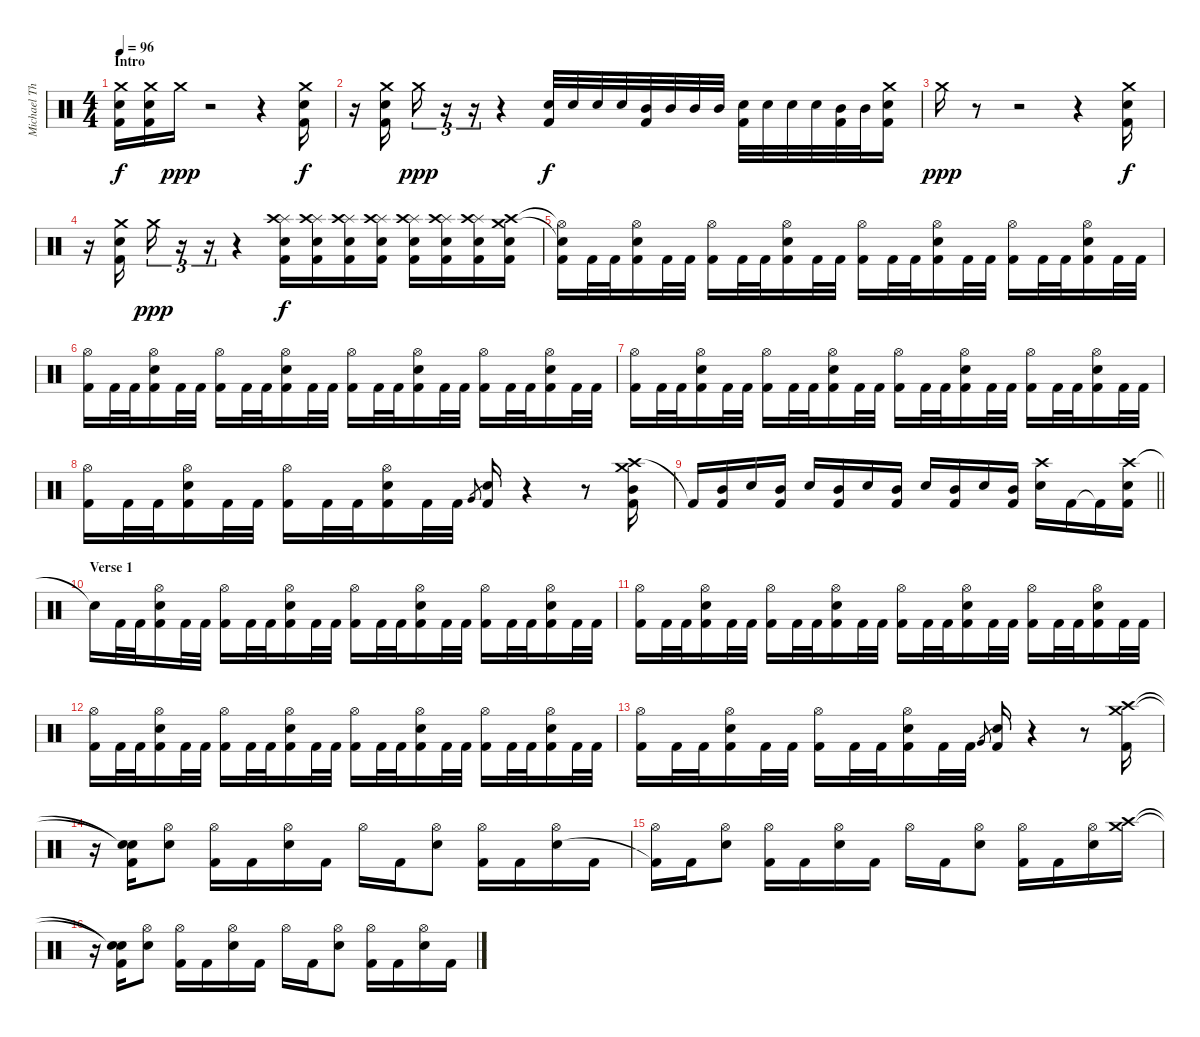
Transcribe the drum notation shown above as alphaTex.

\track ("Michael Thomas" "Michael Th") {instrument percussion}
\staff {score}
\articulation defaults
\ts (4 4)
\section ("" "Intro")
\tempo 96
\clef neutral
\ks c
("Crash medium (hit)" "Electric Snare (hit)" "Kick (hit) 2").16{dy f} ("Crash medium (hit)" "Electric Snare (hit)" "Kick (hit) 2").16 "Crash medium (hit)".16{dy ppp} r.2 r.4 ("Crash medium (hit)" "Electric Snare (hit)" "Kick (hit) 2").16{dy f} |
r.16 ("Crash medium (hit)" "Electric Snare (hit)" "Kick (hit) 2").16 "Crash medium (hit)".16{tu (3 2) dy ppp} r.16{tu (3 2)} r.16{tu (3 2)} r.4 ("Electric Snare (hit)" "Kick (hit) 2").32{dy f} "Electric Snare (hit)".32 "Electric Snare (hit)".32 "Electric Snare (hit)".32 ("Mid Tom (hit)" "Kick (hit) 2").32 "Mid Tom (hit)".32 "Mid Tom (hit)".32 "Mid Tom (hit)".32 ("Electric Snare (hit)" "Kick (hit) 2").32 "Electric Snare (hit)".32 "Electric Snare (hit)".32 "Electric Snare (hit)".32 ("Mid Tom (hit)" "Kick (hit) 2").32 "Mid Tom (hit)".32 ("Crash medium (hit)" "Electric Snare (hit)" "Kick (hit) 2").16 |
"Crash medium (hit)".16{dy ppp} r.8 r.2 r.4 ("Crash medium (hit)" "Electric Snare (hit)" "Kick (hit) 2").16{dy f} |
r.16 ("Crash medium (hit)" "Electric Snare (hit)" "Kick (hit) 2").16 "Crash medium (hit)".16{tu (3 2) dy ppp} r.16{tu (3 2)} r.16{tu (3 2)} r.4 ("Splash (hit)" "Crash high (hit)" "Electric Snare (hit)" "Kick (hit) 2").16{dy f} ("Splash (hit)" "Crash high (hit)" "Electric Snare (hit)" "Kick (hit) 2").16 ("Splash (hit)" "Crash high (hit)" "Electric Snare (hit)" "Kick (hit) 2").16 ("Splash (hit)" "Crash high (hit)" "Electric Snare (hit)" "Kick (hit) 2").16 ("Splash (hit)" "Crash high (hit)" "Electric Snare (hit)" "Kick (hit) 2").16 ("Splash (hit)" "Crash high (hit)" "Electric Snare (hit)" "Kick (hit) 2").16 ("Splash (hit)" "Crash high (hit)" "Electric Snare (hit)" "Kick (hit) 2").16 ("Crash high (hit)" "Crash medium (hit)" "Electric Snare (hit)" "Kick (hit) 2").16 |
("Hi-Hat (open)"{t} "Snare (hit)"{t} "Kick (hit) 2").16 "Kick (hit) 2".32 "Kick (hit) 2".32 ("Hi-Hat (open)" "Electric Snare (hit)" "Kick (hit) 2").16 "Kick (hit) 2".32 "Kick (hit) 2".32 ("Hi-Hat (open)" "Kick (hit) 2").16 "Kick (hit) 2".32 "Kick (hit) 2".32 ("Hi-Hat (open)" "Electric Snare (hit)" "Kick (hit) 2").16 "Kick (hit) 2".32 "Kick (hit) 2".32 ("Hi-Hat (open)" "Kick (hit) 2").16 "Kick (hit) 2".32 "Kick (hit) 2".32 ("Hi-Hat (open)" "Electric Snare (hit)" "Kick (hit) 2").16 "Kick (hit) 2".32 "Kick (hit) 2".32 ("Hi-Hat (open)" "Kick (hit) 2").16 "Kick (hit) 2".32 "Kick (hit) 2".32 ("Hi-Hat (open)" "Electric Snare (hit)" "Kick (hit) 2").16 "Kick (hit) 2".32 "Kick (hit) 2".32 |
("Hi-Hat (open)" "Kick (hit) 2").16 "Kick (hit) 2".32 "Kick (hit) 2".32 ("Hi-Hat (open)" "Electric Snare (hit)" "Kick (hit) 2").16 "Kick (hit) 2".32 "Kick (hit) 2".32 ("Hi-Hat (open)" "Kick (hit) 2").16 "Kick (hit) 2".32 "Kick (hit) 2".32 ("Hi-Hat (open)" "Electric Snare (hit)" "Kick (hit) 2").16 "Kick (hit) 2".32 "Kick (hit) 2".32 ("Hi-Hat (open)" "Kick (hit) 2").16 "Kick (hit) 2".32 "Kick (hit) 2".32 ("Hi-Hat (open)" "Electric Snare (hit)" "Kick (hit) 2").16 "Kick (hit) 2".32 "Kick (hit) 2".32 ("Hi-Hat (open)" "Kick (hit) 2").16 "Kick (hit) 2".32 "Kick (hit) 2".32 ("Hi-Hat (open)" "Electric Snare (hit)" "Kick (hit) 2").16 "Kick (hit) 2".32 "Kick (hit) 2".32 |
("Hi-Hat (open)" "Kick (hit) 2").16 "Kick (hit) 2".32 "Kick (hit) 2".32 ("Hi-Hat (open)" "Electric Snare (hit)" "Kick (hit) 2").16 "Kick (hit) 2".32 "Kick (hit) 2".32 ("Hi-Hat (open)" "Kick (hit) 2").16 "Kick (hit) 2".32 "Kick (hit) 2".32 ("Hi-Hat (open)" "Electric Snare (hit)" "Kick (hit) 2").16 "Kick (hit) 2".32 "Kick (hit) 2".32 ("Hi-Hat (open)" "Kick (hit) 2").16 "Kick (hit) 2".32 "Kick (hit) 2".32 ("Hi-Hat (open)" "Electric Snare (hit)" "Kick (hit) 2").16 "Kick (hit) 2".32 "Kick (hit) 2".32 ("Hi-Hat (open)" "Kick (hit) 2").16 "Kick (hit) 2".32 "Kick (hit) 2".32 ("Hi-Hat (open)" "Electric Snare (hit)" "Kick (hit) 2").16 "Kick (hit) 2".32 "Kick (hit) 2".32 |
("Hi-Hat (open)" "Kick (hit) 2").16 "Kick (hit) 2".32 "Kick (hit) 2".32 ("Hi-Hat (open)" "Electric Snare (hit)" "Kick (hit) 2").16 "Kick (hit) 2".32 "Kick (hit) 2".32 ("Hi-Hat (open)" "Kick (hit) 2").16 "Kick (hit) 2".32 "Kick (hit) 2".32 ("Hi-Hat (open)" "Electric Snare (hit)" "Kick (hit) 2").16 "Kick (hit) 2".32 "Kick (hit) 2".32 "Very Low Tom (hit)".8{gr} ("Electric Snare (hit)" "Kick (hit) 2").16 r.4 r.8 ("Crash high (hit)" "Crash medium (hit)" "Mid Tom (hit)" "Kick (hit) 2").16 |
\barLineRight lightlight "Kick (hit) 2"{t}.16
("Mid Tom (hit)" "Kick (hit) 2").16 "Electric Snare (hit)".16 ("Mid Tom (hit)" "Kick (hit) 2").16 "Electric Snare (hit)".16 ("Mid Tom (hit)" "Kick (hit) 2").16 "Electric Snare (hit)".16 ("Mid Tom (hit)" "Kick (hit) 2").16 "Electric Snare (hit)".16 ("Mid Tom (hit)" "Kick (hit) 2").16 "Electric Snare (hit)".16 ("Mid Tom (hit)" "Kick (hit) 2").16 ("Crash high (hit)" "Electric Snare (hit)").16 "Kick (hit) 2".16 "Kick (hit) 2"{t}.16 ("Crash high (hit)" "Electric Snare (hit)" "Kick (hit) 2").16 |
\section ("" "Verse 1")
"Snare (hit)"{t}.16 "Kick (hit) 2".32 "Kick (hit) 2".32 ("Hi-Hat (open)" "Electric Snare (hit)" "Kick (hit) 2").16 "Kick (hit) 2".32 "Kick (hit) 2".32 ("Hi-Hat (open)" "Kick (hit) 2").16 "Kick (hit) 2".32 "Kick (hit) 2".32 ("Hi-Hat (open)" "Electric Snare (hit)" "Kick (hit) 2").16 "Kick (hit) 2".32 "Kick (hit) 2".32 ("Hi-Hat (open)" "Kick (hit) 2").16 "Kick (hit) 2".32 "Kick (hit) 2".32 ("Hi-Hat (open)" "Electric Snare (hit)" "Kick (hit) 2").16 "Kick (hit) 2".32 "Kick (hit) 2".32 ("Hi-Hat (open)" "Kick (hit) 2").16 "Kick (hit) 2".32 "Kick (hit) 2".32 ("Hi-Hat (open)" "Electric Snare (hit)" "Kick (hit) 2").16 "Kick (hit) 2".32 "Kick (hit) 2".32 |
("Hi-Hat (open)" "Kick (hit) 2").16 "Kick (hit) 2".32 "Kick (hit) 2".32 ("Hi-Hat (open)" "Electric Snare (hit)" "Kick (hit) 2").16 "Kick (hit) 2".32 "Kick (hit) 2".32 ("Hi-Hat (open)" "Kick (hit) 2").16 "Kick (hit) 2".32 "Kick (hit) 2".32 ("Hi-Hat (open)" "Electric Snare (hit)" "Kick (hit) 2").16 "Kick (hit) 2".32 "Kick (hit) 2".32 ("Hi-Hat (open)" "Kick (hit) 2").16 "Kick (hit) 2".32 "Kick (hit) 2".32 ("Hi-Hat (open)" "Electric Snare (hit)" "Kick (hit) 2").16 "Kick (hit) 2".32 "Kick (hit) 2".32 ("Hi-Hat (open)" "Kick (hit) 2").16 "Kick (hit) 2".32 "Kick (hit) 2".32 ("Hi-Hat (open)" "Electric Snare (hit)" "Kick (hit) 2").16 "Kick (hit) 2".32 "Kick (hit) 2".32 |
("Hi-Hat (open)" "Kick (hit) 2").16 "Kick (hit) 2".32 "Kick (hit) 2".32 ("Hi-Hat (open)" "Electric Snare (hit)" "Kick (hit) 2").16 "Kick (hit) 2".32 "Kick (hit) 2".32 ("Hi-Hat (open)" "Kick (hit) 2").16 "Kick (hit) 2".32 "Kick (hit) 2".32 ("Hi-Hat (open)" "Electric Snare (hit)" "Kick (hit) 2").16 "Kick (hit) 2".32 "Kick (hit) 2".32 ("Hi-Hat (open)" "Kick (hit) 2").16 "Kick (hit) 2".32 "Kick (hit) 2".32 ("Hi-Hat (open)" "Electric Snare (hit)" "Kick (hit) 2").16 "Kick (hit) 2".32 "Kick (hit) 2".32 ("Hi-Hat (open)" "Kick (hit) 2").16 "Kick (hit) 2".32 "Kick (hit) 2".32 ("Hi-Hat (open)" "Electric Snare (hit)" "Kick (hit) 2").16 "Kick (hit) 2".32 "Kick (hit) 2".32 |
("Hi-Hat (open)" "Kick (hit) 2").16 "Kick (hit) 2".32 "Kick (hit) 2".32 ("Hi-Hat (open)" "Electric Snare (hit)" "Kick (hit) 2").16 "Kick (hit) 2".32 "Kick (hit) 2".32 ("Hi-Hat (open)" "Kick (hit) 2").16 "Kick (hit) 2".32 "Kick (hit) 2".32 ("Hi-Hat (open)" "Electric Snare (hit)" "Kick (hit) 2").16 "Kick (hit) 2".32 "Kick (hit) 2".32 "Very Low Tom (hit)".8{gr} ("Electric Snare (hit)" "Kick (hit) 2").16 r.4 r.8 ("Crash high (hit)" "Crash medium (hit)" "Kick (hit) 2").16 |
r.16 ("Snare (hit)"{t} "Snare (hit)"{t} "Kick (hit) 2").16 ("Hi-Hat (open)" "Electric Snare (hit)").8 ("Hi-Hat (open)" "Kick (hit) 2").16 "Kick (hit) 2".16 ("Hi-Hat (open)" "Electric Snare (hit)").16 "Kick (hit) 2".16 "Hi-Hat (open)".16 "Kick (hit) 2".16 ("Hi-Hat (open)" "Electric Snare (hit)").8 ("Hi-Hat (open)" "Kick (hit) 2").16 "Kick (hit) 2".16 ("Hi-Hat (open)" "Electric Snare (hit)").16 "Kick (hit) 2".16 |
("Hi-Hat (open)" "Kick (hit) 2"{t}).16 "Kick (hit) 2".16 ("Hi-Hat (open)" "Electric Snare (hit)").8 ("Hi-Hat (open)" "Kick (hit) 2").16 "Kick (hit) 2".16 ("Hi-Hat (open)" "Electric Snare (hit)").16 "Kick (hit) 2".16 "Hi-Hat (open)".16 "Kick (hit) 2".16 ("Hi-Hat (open)" "Electric Snare (hit)").8 ("Hi-Hat (open)" "Kick (hit) 2").16 "Kick (hit) 2".16 ("Hi-Hat (open)" "Electric Snare (hit)").16 ("Crash high (hit)" "Crash medium (hit)").16 |
r.16 ("Snare (hit)"{t} "Snare (hit)"{t} "Kick (hit) 2").16 ("Hi-Hat (open)" "Electric Snare (hit)").8 ("Hi-Hat (open)" "Kick (hit) 2").16 "Kick (hit) 2".16 ("Hi-Hat (open)" "Electric Snare (hit)").16 "Kick (hit) 2".16 "Hi-Hat (open)".16 "Kick (hit) 2".16 ("Hi-Hat (open)" "Electric Snare (hit)").8 ("Hi-Hat (open)" "Kick (hit) 2").16 "Kick (hit) 2".16 ("Hi-Hat (open)" "Electric Snare (hit)").16 "Kick (hit) 2".16
